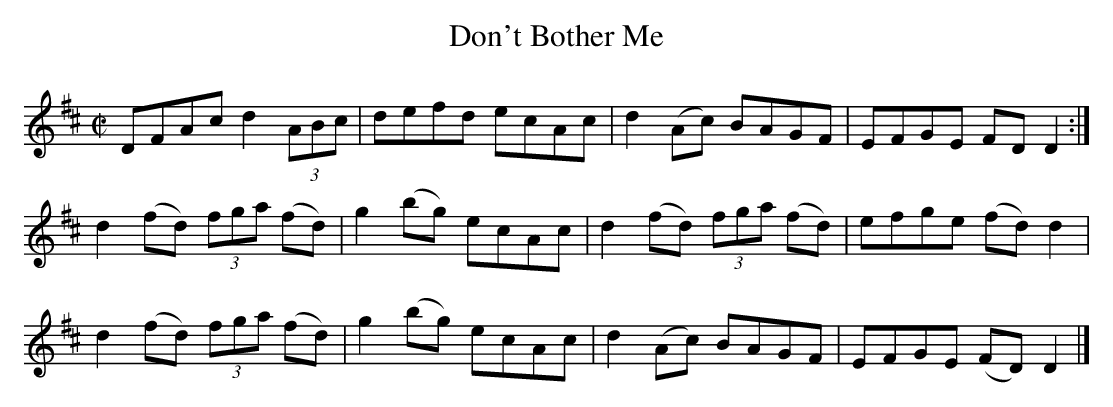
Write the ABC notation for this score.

X:1
T: Don't Bother Me
M: C|
L: 1/8
K: D
DFAcd2(3ABc|defd ecAc|d2(Ac) BAGF|EFGE FDD2:|
d2(fd) (3fga (fd)|g2(bg) ecAc|d2(fd) (3fga (fd)|efge (fd)d2|
d2(fd) (3fga (fd)|g2(bg) ecAc|d2(Ac) BAGF|EFGE (FD)D2|]
